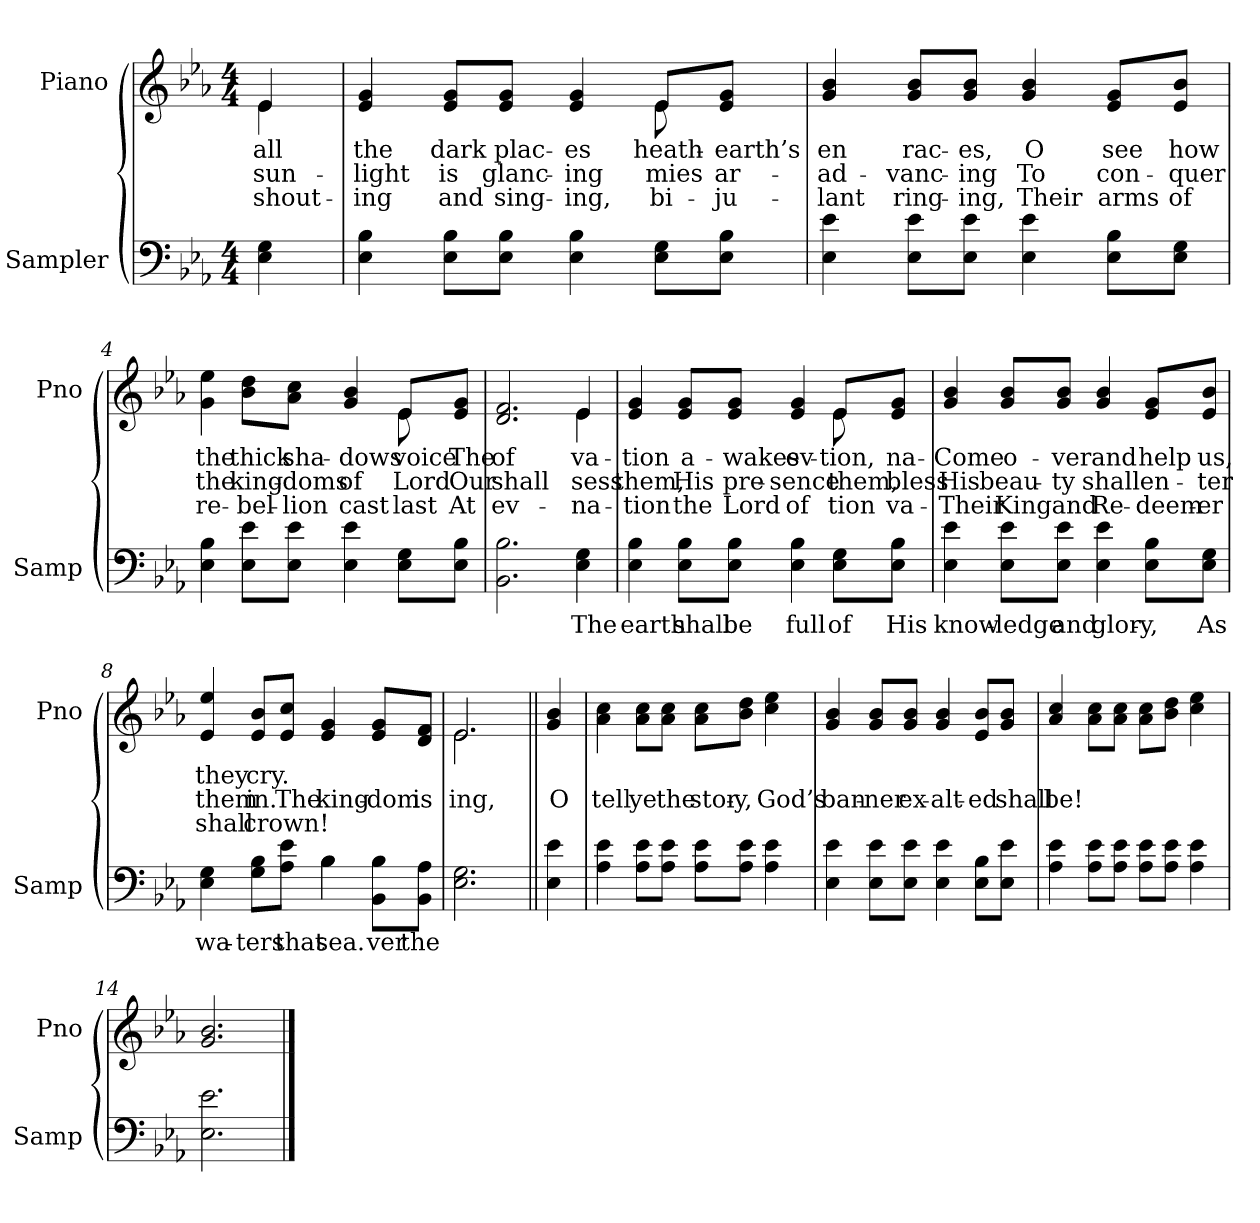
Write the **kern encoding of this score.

**kern	**text	**kern	**text	**text	**text
*part2	*part2	*part1	*part1	*part1	*part1
*staff2	*staff2	*staff1	*staff1	*staff1	*staff1
*I"Sampler	*	*I"Piano	*	*	*
*I'Samp	*	*I'Pno	*	*	*
*clefF4	*	*clefG2	*	*	*
*k[b-e-a-]	*	*k[b-e-a-]	*	*	*
*E-:	*	*E-:	*	*	*
*M4/4	*	*M4/4	*	*	*
=1	=1	=1	=1	=1	=1
*	*	*^	*	*	*
4E-\ 4G\	.	4e-/	4e-	all	sun-	shout-
=2	=2	=2	=2	=2	=2	=2
4E-\ 4B-\	.	4e-/ 4g/	2.ryy	the	-light	-ing
8E-\ 8B-\L	.	8e-/ 8g/L	.	dark	is	and
8E-\ 8B-\J	.	8e-/ 8g/J	.	plac-	glanc-	sing-
4E-\ 4B-\	.	4e-/ 4g/	.	-es	-ing	-ing,
8E-\ 8G\L	.	8e-/L	8e-	heath-	-mies	-bi-
8E-\ 8B-\J	.	8e-/ 8g/J	8ryy	earth’s	ar-	ju-
*	*	*v	*v	*	*	*
=3	=3	=3	=3	=3	=3
4E-\ 4e-\	.	4g/ 4b-/	-en	ad-	-lant
8E-\ 8e-\L	.	8g/ 8b-/L	rac-	-vanc-	ring-
8E-\ 8e-\J	.	8g/ 8b-/J	-es,	-ing	-ing,
4E-\ 4e-\	.	4g/ 4b-/	O	To	Their
8E-\ 8B-\L	.	8e-/ 8g/L	see	con-	arms
8E-\ 8G\J	.	8e-/ 8b-/J	how	-quer	of
=4	=4	=4	=4	=4	=4
*	*	*^	*	*	*
4E-\ 4B-\	.	4g\ 4ee-\	2.ryy	the	the	re-
8E-\ 8e-\L	.	8b-\ 8dd\L	.	thick	king-	-bel-
8E-\ 8e-\J	.	8a-\ 8cc\J	.	sha-	-doms	-lion
4E-\ 4e-\	.	4g/ 4b-/	.	-dows	of	cast
8E-\ 8G\L	.	8e-/L	8e-	voice	Lord	last
8E-\ 8B-\J	.	8e-/ 8g/J	8ryy	The	Our	At
=5	=5	=5	=5	=5	=5	=5
2.BB-\ 2.B-\	.	2.d/ 2.f/	2.ryy	of	shall	ev-
4E-\ 4G\	The	4e-/	4e-	-va-	-sess	na-
=6	=6	=6	=6	=6	=6	=6
4E-\ 4B-\	earth	4e-/ 4g/	2.ryy	-tion	them,	-tion
8E-\ 8B-\L	shall	8e-/ 8g/L	.	a-	His	the
8E-\ 8B-\J	be	8e-/ 8g/J	.	-wakes	pre-	Lord
4E-\ 4B-\	full	4e-/ 4g/	.	ev-	-sence	of
8E-\ 8G\L	of	8e-/L	8e-	-tion,	them,	-tion
8E-\ 8B-\J	His	8e-/ 8g/J	8ryy	na-	bless	-va-
*	*	*v	*v	*	*	*
=7	=7	=7	=7	=7	=7
4E-\ 4e-\	know-	4g/ 4b-/	Come	His	Their
8E-\ 8e-\L	-ledge	8g/ 8b-/L	o-	beau-	King
8E-\ 8e-\J	and	8g/ 8b-/J	-ver	-ty	and
4E-\ 4e-\	glor-	4g/ 4b-/	and	shall	Re-
8E-\ 8B-\L	-y,	8e-/ 8g/L	help	en-	-deem-
8E-\ 8G\J	As	8e-/ 8b-/J	us,	-ter	-er
=8	=8	=8	=8	=8	=8
*^	*	*	*	*	*
4E-\ 4G\	2ryy	wa-	4e-/ 4ee-/	they	them	shall
8G\ 8B-\L	.	-ters	8e-/ 8b-/L	cry.	in.	crown!
8A-\ 8e-\J	.	that	8e-/ 8cc/J	.	The	.
4B-\	4B-	sea.	4e-/ 4g/	.	king-	.
8BB-\ 8B-\L	4ryy	-ver	8e-/ 8g/L	.	-dom	.
8BB-\ 8A-\J	.	the	8d/ 8f/J	.	is	.
*v	*v	*	*	*	*	*
=9	=9	=9	=9	=9	=9
*	*	*^	*	*	*
2.E-\ 2.G\	.	2.e-/	2.e-	.	-ing,	.
*	*	*v	*v	*	*	*
=10||	=10||	=10||	=10||	=10||	=10||
4E-\ 4e-\	.	4g/ 4b-/	.	O	.
=11	=11	=11	=11	=11	=11
4A-\ 4e-\	.	4a-\ 4cc\	.	tell	.
8A-\ 8e-\L	.	8a-\ 8cc\L	.	ye	.
8A-\ 8e-\J	.	8a-\ 8cc\J	.	the	.
8A-\ 8e-\L	.	8a-\ 8cc\L	.	stor-	.
8A-\ 8e-\J	.	8b-\ 8dd\J	.	-y,	.
4A-\ 4e-\	.	4cc\ 4ee-\	.	God’s	.
=12	=12	=12	=12	=12	=12
4E-\ 4e-\	.	4g/ 4b-/	.	ban-	.
8E-\ 8e-\L	.	8g/ 8b-/L	.	-ner	.
8E-\ 8e-\J	.	8g/ 8b-/J	.	ex-	.
4E-\ 4e-\	.	4g/ 4b-/	.	-alt-	.
8E-\ 8B-\L	.	8e-/ 8b-/L	.	-ed	.
8E-\ 8e-\J	.	8g/ 8b-/J	.	shall	.
=13	=13	=13	=13	=13	=13
4A-\ 4e-\	.	4a-/ 4cc/	.	be!	.
8A-\ 8e-\L	.	8a-\ 8cc\L	.	.	.
8A-\ 8e-\J	.	8a-\ 8cc\J	.	.	.
8A-\ 8e-\L	.	8a-\ 8cc\L	.	.	.
8A-\ 8e-\J	.	8b-\ 8dd\J	.	.	.
4A-\ 4e-\	.	4cc\ 4ee-\	.	.	.
=14	=14	=14	=14	=14	=14
2.E-\ 2.e-\	.	2.g/ 2.b-/	.	.	.
==	==	==	==	==	==
*-	*-	*-	*-	*-	*-
